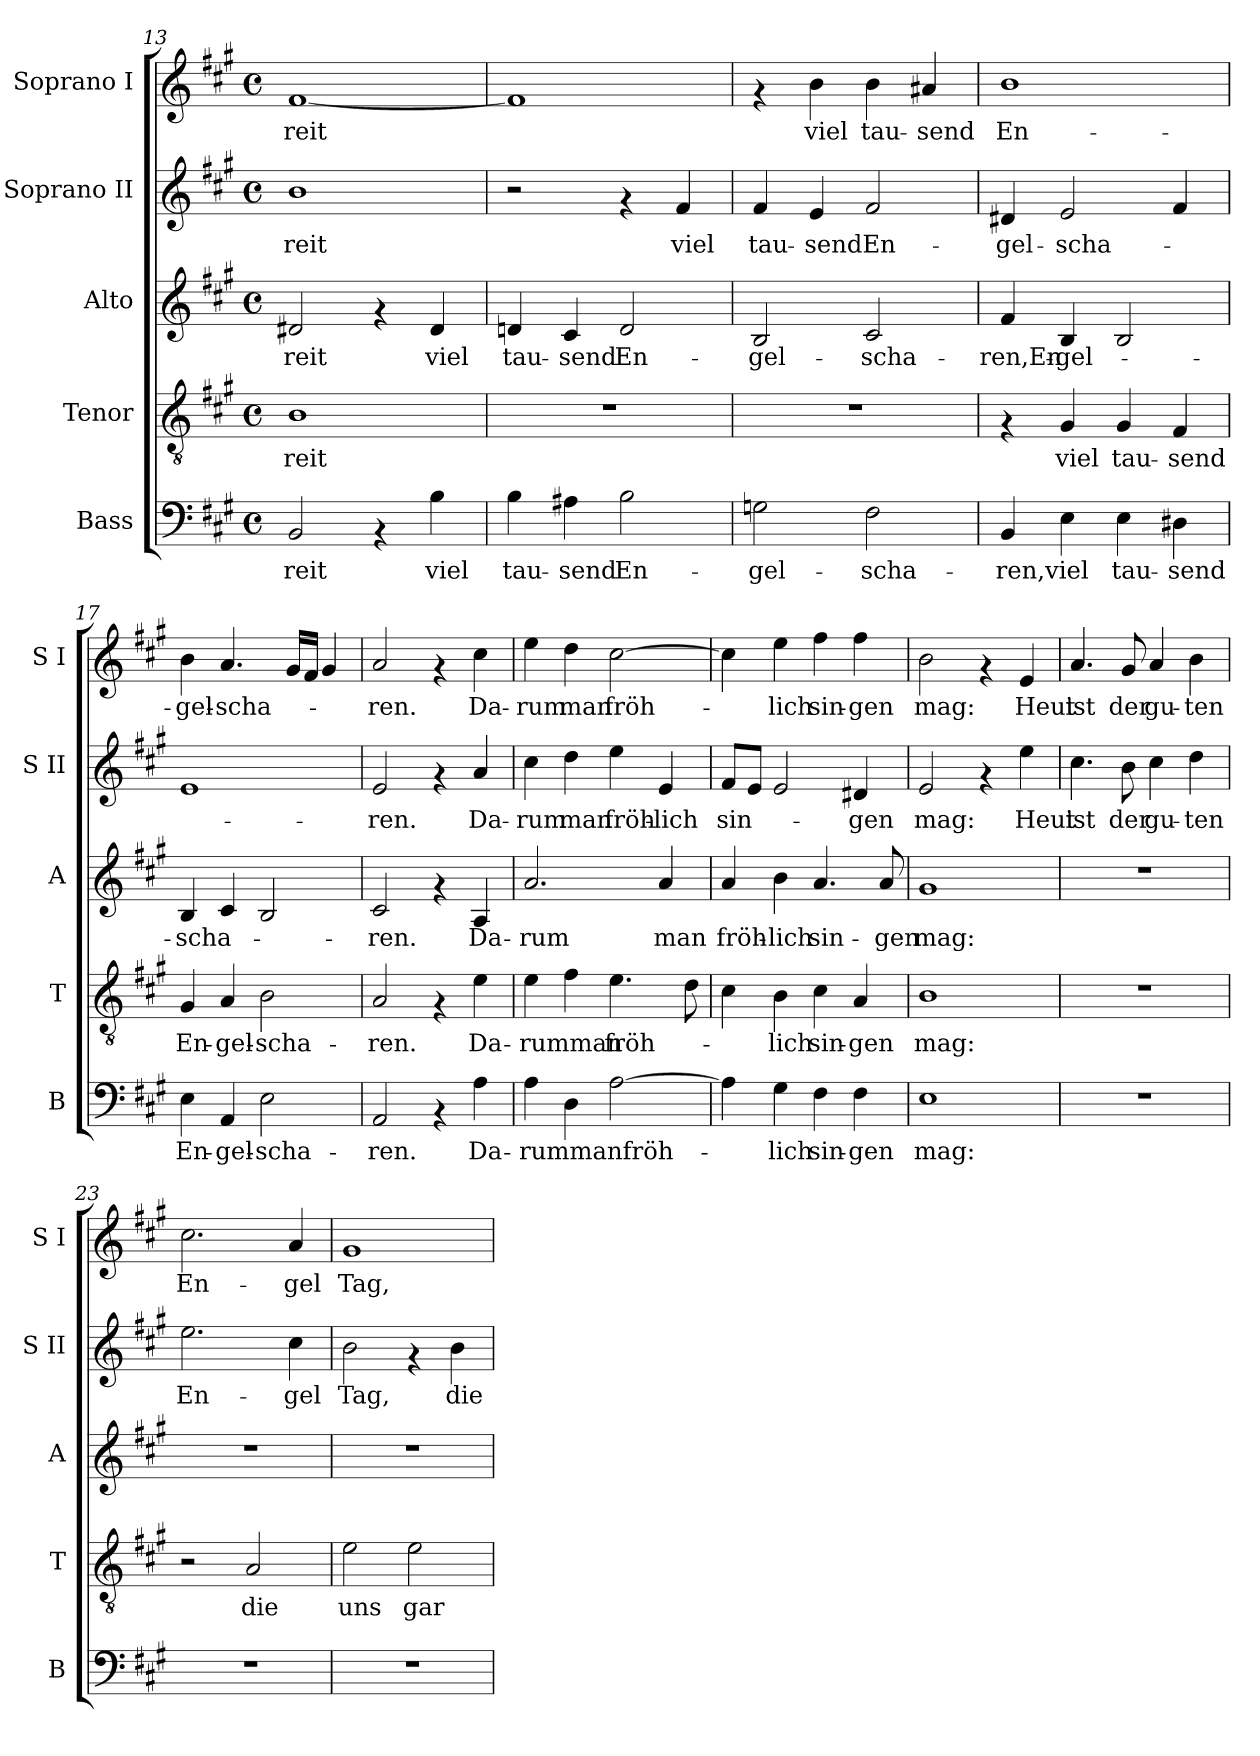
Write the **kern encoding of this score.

**kern	**text	**kern	**text	**kern	**text	**kern	**text	**kern	**text
*part5	*part5	*part4	*part4	*part3	*part3	*part2	*part2	*part1	*part1
*staff5	*staff5	*staff4	*staff4	*staff3	*staff3	*staff2	*staff2	*staff1	*staff1
*I"Bass	*	*I"Tenor	*	*I"Alto	*	*I"Soprano II	*	*I"Soprano I	*
*I'B	*	*I'T	*	*I'A	*	*I'S II	*	*I'S I	*
*clefF4	*	*clefGv2	*	*clefG2	*	*clefG2	*	*clefG2	*
*k[f#c#g#]	*	*k[f#c#g#]	*	*k[f#c#g#]	*	*k[f#c#g#]	*	*k[f#c#g#]	*
*A:	*	*A:	*	*A:	*	*A:	*	*A:	*
*M4/4	*	*M4/4	*	*M4/4	*	*M4/4	*	*M4/4	*
*met(c)	*	*met(c)	*	*met(c)	*	*met(c)	*	*met(c)	*
=13	=13	=13	=13	=13	=13	=13	=13	=13	=13
!	!LO:LY:b	!	!LO:LY:b	!	!LO:LY:b	!	!LO:LY:b	!	!LO:LY:b
2BB/	-reit	1B	-reit	2d#X/	-reit	1b	-reit	[>1f#	-reit
4rAA	.	.	.	4rf	.	.	.	.	.
!	!LO:LY:b	!	!	!	!LO:LY:b	!	!	!	!
4B\	viel	.	.	4d#/	viel	.	.	.	.
!!LO:PB:g=z
=14	=14	=14	=14	=14	=14	=14	=14	=14	=14
!	!LO:LY:b	!	!	!	!LO:LY:b	!	!	!	!
4B\	tau-	1r	.	4dni/	tau-	2r	.	1f#]	.
!	!LO:LY:b	!	!	!	!LO:LY:b	!	!	!	!
4A#X\	-send	.	.	4c#/	-send	.	.	.	.
!	!LO:LY:b	!	!	!	!LO:LY:b	!	!	!	!
2B\	En-	.	.	2d/	En-	4rf	.	.	.
!	!	!	!	!	!	!	!LO:LY:b	!	!
.	.	.	.	.	.	4f#/	viel	.	.
=15	=15	=15	=15	=15	=15	=15	=15	=15	=15
!	!LO:LY:b	!	!	!	!LO:LY:b	!	!LO:LY:b	!	!
2Gn\	-gel-	1r	.	2B/	-gel-	4f#/	tau-	4rf	.
!	!	!	!	!	!	!	!LO:LY:b	!	!LO:LY:b
.	.	.	.	.	.	4e/	-sendEn-	4b\	viel
!	!LO:LY:b	!	!	!	!LO:LY:b	!	!	!	!LO:LY:b
2F#\	-scha-	.	.	2c#/	-scha-	2f#/	.	4b\	tau-
!	!	!	!	!	!	!	!	!	!LO:LY:b
.	.	.	.	.	.	.	.	4a#X/	-send
=16	=16	=16	=16	=16	=16	=16	=16	=16	=16
!	!LO:LY:b	!	!	!	!LO:LY:b	!	!LO:LY:b	!	!LO:LY:b
4BB/	-ren,viel	4rF	.	4f#/	-ren,En-	4d#X/	-gel-	1b	En-
!	!	!	!LO:LY:b	!	!LO:LY:b	!	!LO:LY:b	!	!
4E\	.	4G#/	viel	4B/	-gel-	2e/	-scha-	.	.
!	!LO:LY:b	!	!LO:LY:b	!	!	!	!	!	!
4E\	tau-	4G#/	tau-	2B/	.	.	.	.	.
!	!LO:LY:b	!	!LO:LY:b	!	!	!	!	!	!
4D#X\	-send	4F#/	-send	.	.	4f#/	.	.	.
=17	=17	=17	=17	=17	=17	=17	=17	=17	=17
!	!LO:LY:b	!	!LO:LY:b	!	!LO:LY:b	!	!	!	!LO:LY:b
4E\	En-	4G#/	En-	4B/	-scha-	1e	.	4b\	-gel-
!	!LO:LY:b	!	!LO:LY:b	!	!	!	!	!	!LO:LY:b
4AA/	-gel-	4A/	-gel-	4c#/	.	.	.	4.a/	-scha-
!	!LO:LY:b	!	!LO:LY:b	!	!	!	!	!	!
2E\	-scha-	2B\	-scha-	2B/	.	.	.	.	.
.	.	.	.	.	.	.	.	16g#/LL	.
.	.	.	.	.	.	.	.	16f#/JJ	.
.	.	.	.	.	.	.	.	4g#/	.
=18	=18	=18	=18	=18	=18	=18	=18	=18	=18
!	!LO:LY:b	!	!LO:LY:b	!	!LO:LY:b	!	!LO:LY:b	!	!LO:LY:b
2AA/	-ren.	2A/	-ren.	2c#/	-ren.	2e/	-ren.	2a/	-ren.
4rAA	.	4rF	.	4rf	.	4rf	.	4rf	.
!	!LO:LY:b	!	!LO:LY:b	!	!LO:LY:b	!	!LO:LY:b	!	!LO:LY:b
4A\	Da-	4e\	Da-	4A/	Da-	4a/	Da-	4cc#\	Da-
=19	=19	=19	=19	=19	=19	=19	=19	=19	=19
!	!LO:LY:b	!	!LO:LY:b	!	!LO:LY:b	!	!LO:LY:b	!	!LO:LY:b
4A\	-rummanfröh-	4e\	-rumman	2.a/	-rum	4cc#\	-rum	4ee\	-rum
!	!	!	!	!	!	!	!LO:LY:b	!	!LO:LY:b
4D\	.	4f#\	.	.	.	4dd\	man	4dd\	man
!	!	!	!LO:LY:b	!	!	!	!LO:LY:b	!	!LO:LY:b
[>2A\	.	4.e\	fröh-	.	.	4ee\	fröh-	[>2cc#\	fröh-
!	!	!	!	!	!LO:LY:b	!	!LO:LY:b	!	!
.	.	.	.	4a/	man	4e/	-lich	.	.
.	.	8d\	.	.	.	.	.	.	.
=20	=20	=20	=20	=20	=20	=20	=20	=20	=20
!	!	!	!	!	!LO:LY:b	!	!LO:LY:b	!	!
4A\]	.	4c#\	.	4a/	fröh-	8f#/L	sin-	4cc#\]	.
.	.	.	.	.	.	8e/J	.	.	.
!	!LO:LY:b	!	!LO:LY:b	!	!LO:LY:b	!	!	!	!LO:LY:b
4G#\	-lich	4B\	-lich	4b\	-lich	2e/	.	4ee\	-lich
!	!LO:LY:b	!	!LO:LY:b	!	!LO:LY:b	!	!	!	!LO:LY:b
4F#\	sin-	4c#\	sin-	4.a/	sin-	.	.	4ff#\	sin-
!	!LO:LY:b	!	!LO:LY:b	!	!	!	!LO:LY:b	!	!LO:LY:b
4F#\	-gen	4A/	-gen	.	.	4d#X/	-gen	4ff#\	-gen
!	!	!	!	!	!LO:LY:b	!	!	!	!
.	.	.	.	8a/	-gen	.	.	.	.
!!LO:LB:g=z
=21	=21	=21	=21	=21	=21	=21	=21	=21	=21
!	!LO:LY:b	!	!LO:LY:b	!	!LO:LY:b	!	!LO:LY:b	!	!LO:LY:b
1E	mag:	1B	mag:	1g#	mag:	2e/	mag:	2b\	mag:
.	.	.	.	.	.	4rf	.	4rf	.
!	!	!	!	!	!	!	!LO:LY:b	!	!LO:LY:b
.	.	.	.	.	.	4ee\	Heut	4e/	Heut
=22	=22	=22	=22	=22	=22	=22	=22	=22	=22
!	!	!	!	!	!	!	!LO:LY:b	!	!LO:LY:b
1r	.	1r	.	1r	.	4.cc#\	ist	4.a/	ist
!	!	!	!	!	!	!	!LO:LY:b	!	!LO:LY:b
.	.	.	.	.	.	8b\	der	8g#/	der
!	!	!	!	!	!	!	!LO:LY:b	!	!LO:LY:b
.	.	.	.	.	.	4cc#\	gu-	4a/	gu-
!	!	!	!	!	!	!	!LO:LY:b	!	!LO:LY:b
.	.	.	.	.	.	4dd\	-ten	4b\	-ten
=23	=23	=23	=23	=23	=23	=23	=23	=23	=23
!	!	!	!	!	!	!	!LO:LY:b	!	!LO:LY:b
1r	.	2r	.	1r	.	2.ee\	En-	2.cc#\	En-
!	!	!	!LO:LY:b	!	!	!	!	!	!
.	.	2A/	die	.	.	.	.	.	.
!	!	!	!	!	!	!	!LO:LY:b	!	!LO:LY:b
.	.	.	.	.	.	4cc#\	-gel	4a/	-gel
=24	=24	=24	=24	=24	=24	=24	=24	=24	=24
!	!	!	!LO:LY:b	!	!	!	!LO:LY:b	!	!LO:LY:b
1r	.	2e\	uns	1r	.	2b\	Tag,	1g#	Tag,
!	!	!	!LO:LY:b	!	!	!	!	!	!
.	.	2e\	gar	.	.	4rf	.	.	.
!	!	!	!	!	!	!	!LO:LY:b	!	!
.	.	.	.	.	.	4b\	die	.	.
=	=	=	=	=	=	=	=	=	=
*-	*-	*-	*-	*-	*-	*-	*-	*-	*-
